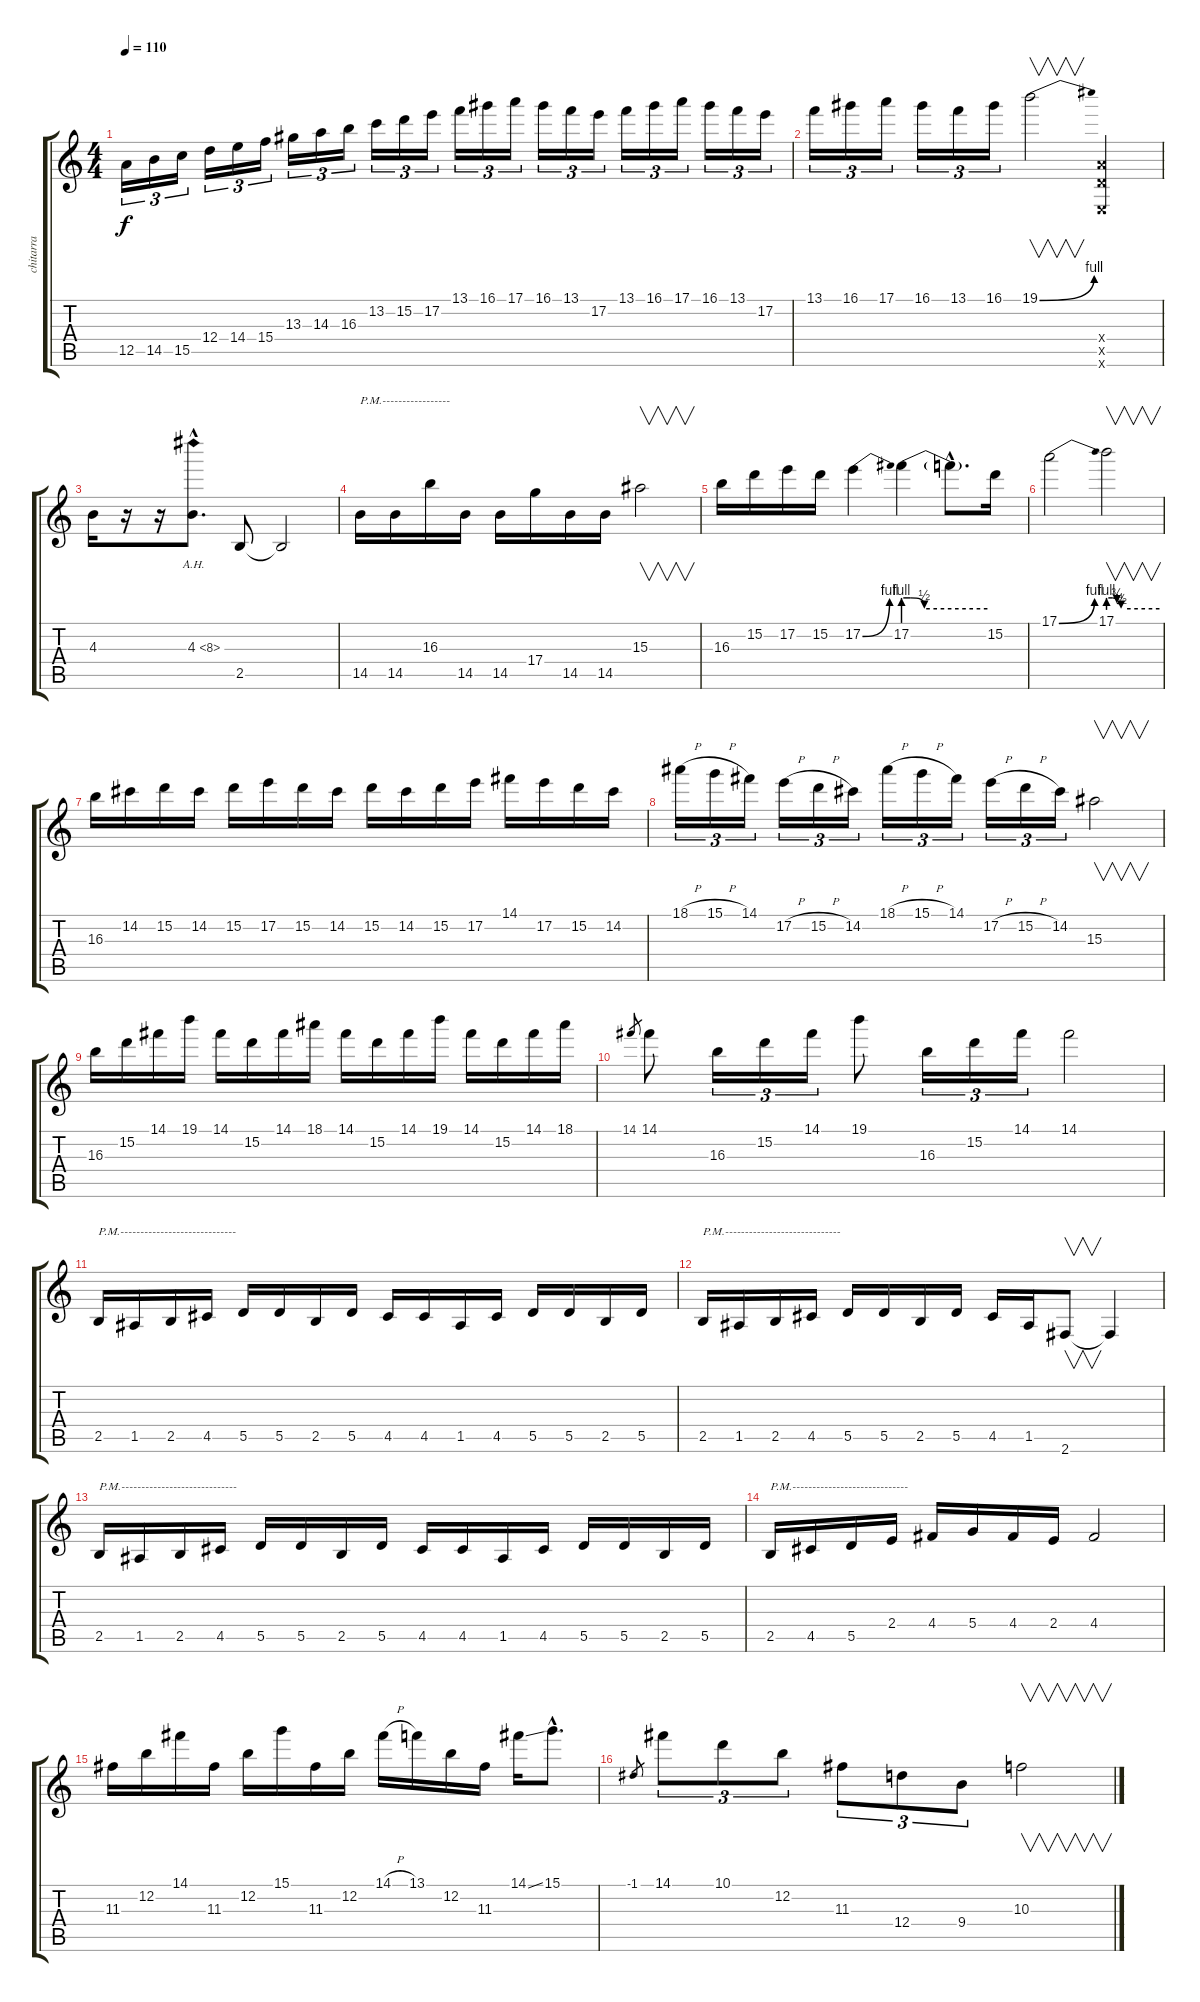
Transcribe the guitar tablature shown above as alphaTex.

\track ("chitarra" "chitarra") {instrument distortionguitar}
\staff {score tabs}
\tuning (E4 B3 G3 D3 A2 E2) {hide}
\ts (4 4)
\tempo 110
\clef g2
\ks c
12.5.16{tu (3 2) dy f instrument distortionguitar} 14.5.16{tu (3 2)} 15.5.16{tu (3 2)} 12.4.16{tu (3 2)} 14.4.16{tu (3 2)} 15.4.16{tu (3 2)} 13.3.16{tu (3 2)} 14.3.16{tu (3 2)} 16.3.16{tu (3 2)} 13.2.16{tu (3 2)} 15.2.16{tu (3 2)} 17.2.16{tu (3 2)} 13.1.16{tu (3 2)} 16.1.16{tu (3 2)} 17.1.16{tu (3 2)} 16.1.16{tu (3 2)} 13.1.16{tu (3 2)} 17.2.16{tu (3 2)} 13.1.16{tu (3 2)} 16.1.16{tu (3 2)} 17.1.16{tu (3 2)} 16.1.16{tu (3 2)} 13.1.16{tu (3 2)} 17.2.16{tu (3 2)} |
13.1.16{tu (3 2)} 16.1.16{tu (3 2)} 17.1.16{tu (3 2)} 16.1.16{tu (3 2)} 13.1.16{tu (3 2)} 16.1.16{tu (3 2)} 19.1{be (bend 0 0 60 4)}.2{v} (0.4{x} 12.5{x} 0.6{x}).4 |
4.3.16 r.16 r.16 4.3{ah 4 hac}.8{d} 2.5.8 2.5{t}.2 |
14.5.16{txt "P.M.-----------------"} 14.5.16 16.3.16 14.5.16 14.5.16 17.4.16 14.5.16 14.5.16 15.3.2{v} |
16.3.16 15.2.16 17.2.16 15.2.16 17.2{be (bend 0 0 60 4)}.4 17.2{be (custom 0 4 5 4 15 2 60 2)}.4 17.2{hac t}.8{d} 15.2.16 |
17.1{be (bend 0 0 60 4)}.2 17.1{be (custom 0 4 5 4 10 3 15 2 60 2)}.2{v} |
16.3.16 14.2.16 15.2.16 14.2.16 15.2.16 17.2.16 15.2.16 14.2.16 15.2.16 14.2.16 15.2.16 17.2.16 14.1.16 17.2.16 15.2.16 14.2.16 |
18.1{h}.16{tu (3 2)} 15.1{h}.16{tu (3 2)} 14.1.16{tu (3 2)} 17.2{h}.16{tu (3 2)} 15.2{h}.16{tu (3 2)} 14.2.16{tu (3 2)} 18.1{h}.16{tu (3 2)} 15.1{h}.16{tu (3 2)} 14.1.16{tu (3 2)} 17.2{h}.16{tu (3 2)} 15.2{h}.16{tu (3 2)} 14.2.16{tu (3 2)} 15.3.2{v} |
16.3.16 15.2.16 14.1.16 19.1.16 14.1.16 15.2.16 14.1.16 18.1.16 14.1.16 15.2.16 14.1.16 19.1.16 14.1.16 15.2.16 14.1.16 18.1.16 |
14.1.8{gr} 14.1.8 16.3.16{tu (3 2)} 15.2.16{tu (3 2)} 14.1.16{tu (3 2)} 19.1.8 16.3.16{tu (3 2)} 15.2.16{tu (3 2)} 14.1.16{tu (3 2)} 14.1.2 |
2.5.16{txt "P.M.-----------------------------"} 1.5.16 2.5.16 4.5.16 5.5.16 5.5.16 2.5.16 5.5.16 4.5.16 4.5.16 1.5.16 4.5.16 5.5.16 5.5.16 2.5.16 5.5.16 |
2.5.16{txt "P.M.-----------------------------"} 1.5.16 2.5.16 4.5.16 5.5.16 5.5.16 2.5.16 5.5.16 4.5.16 1.5.16 2.6.8{v} 2.6{t}.4 |
2.5.16{txt "P.M.-----------------------------"} 1.5.16 2.5.16 4.5.16 5.5.16 5.5.16 2.5.16 5.5.16 4.5.16 4.5.16 1.5.16 4.5.16 5.5.16 5.5.16 2.5.16 5.5.16 |
2.5.16{txt "P.M.-----------------------------"} 4.5.16 5.5.16 2.4.16 4.4.16 5.4.16 4.4.16 2.4.16 4.4.2 |
11.3.16 12.2.16 14.1.16 11.3.16 12.2.16 15.1.16 11.3.16 12.2.16 14.1{h}.16 13.1.16 12.2.16 11.3.16 14.1{ss}.16 15.1{hac}.8{d} |
-1.1.8{gr} 14.1.8{tu (3 2)} 10.1.8{tu (3 2)} 12.2.8{tu (3 2)} 11.3.8{tu (3 2)} 12.4.8{tu (3 2)} 9.4.8{tu (3 2)} 10.3.2{v}
